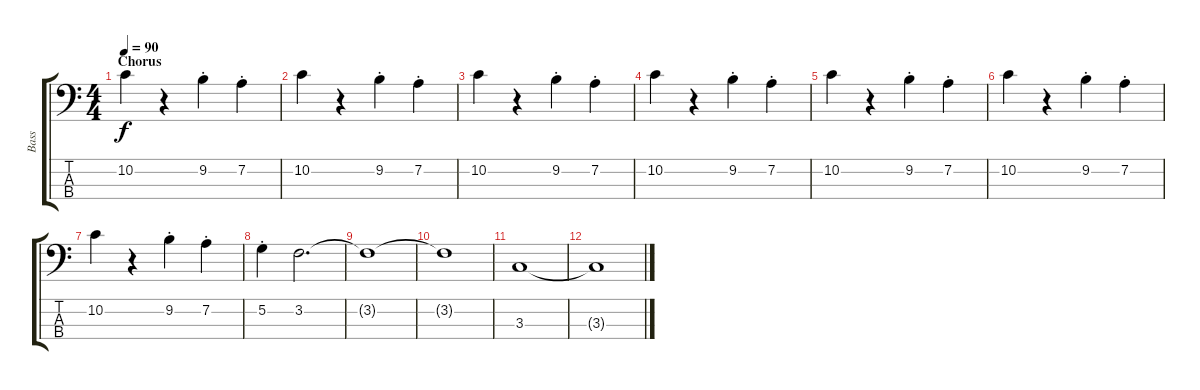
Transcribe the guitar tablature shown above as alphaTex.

\track ("Bass" "Bass") {instrument electricbassfinger}
\staff {score tabs}
\tuning (G2 D2 A1 E1) {hide}
\ts (4 4)
\section ("" "Chorus")
\tempo 90
\clef f4
\ks c
10.2.4{dy f} r.4 9.2{st}.4 7.2{st}.4 |
10.2.4 r.4 9.2{st}.4 7.2{st}.4 |
10.2.4 r.4 9.2{st}.4 7.2{st}.4 |
10.2.4 r.4 9.2{st}.4 7.2{st}.4 |
10.2.4 r.4 9.2{st}.4 7.2{st}.4 |
10.2.4 r.4 9.2{st}.4 7.2{st}.4 |
10.2.4 r.4 9.2{st}.4 7.2{st}.4 |
5.2{st}.4 3.2.2{d} |
3.2{t}.1 |
3.2{t}.1 |
3.3.1 |
3.3{t}.1
